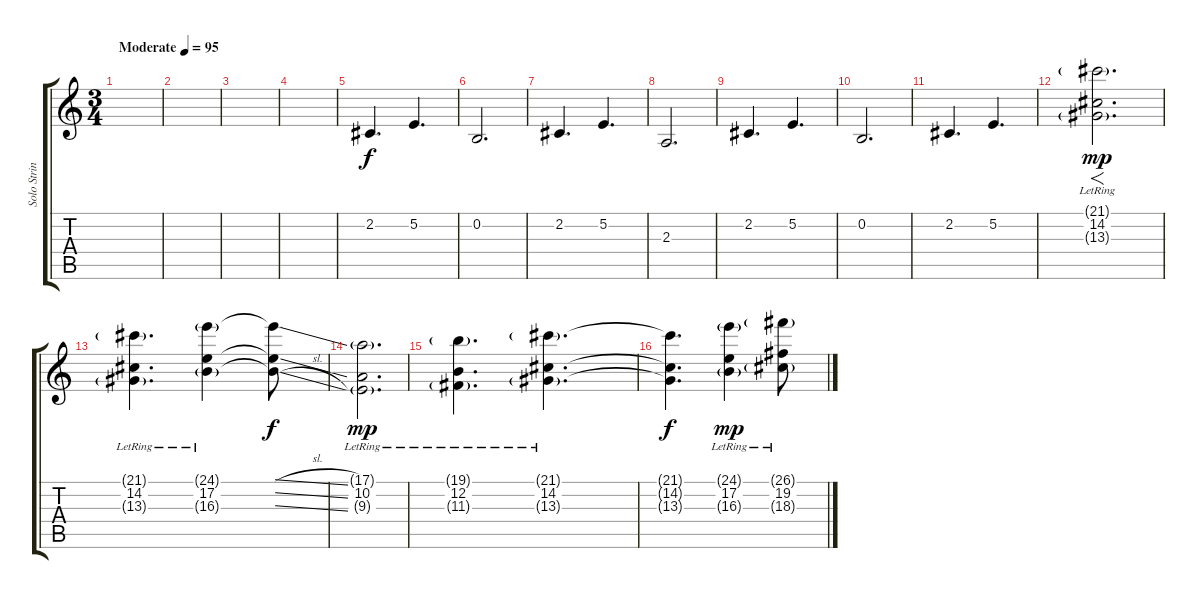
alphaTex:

\track ("Solo String" "Solo Strin") {instrument stringensemble1}
\staff {score tabs}
\tuning (E4 B3 G3 D3 A2 E2) {hide}
\ts (3 4)
\tempo (95 "Moderate")
\clef g2
\ks c
|
|
|
|
2.2.4{d volume 8} 5.2.4{d} |
0.2.2{d} |
2.2.4{d} 5.2.4{d} |
2.3.2{d} |
2.2.4{d} 5.2.4{d} |
0.2.2{d} |
2.2.4{d} 5.2.4{d} |
(21.1{g lr} 14.2{lr} 13.3{g lr}).2{f d dy mp volume 16} |
(21.1{g lr} 14.2{lr} 13.3{g lr}).4{d} (24.1{g lr} 17.2{lr} 16.3{g lr}).4 (24.1{sl t} 17.2{sl t} 16.3{sl t}).8{dy f} |
(17.1{g lr} 10.2{lr} 9.3{g lr}).2{d dy mp} |
(19.1{g lr} 12.2{lr} 11.3{g lr}).4{d} (21.1{g lr} 14.2{lr} 13.3{g lr}).4{d} |
(21.1{t} 14.2{t} 13.3{t}).4{d dy f} (24.1{g lr} 17.2{lr} 16.3{g lr}).4{dy mp} (26.1{g lr} 19.2{lr} 18.3{g lr}).8
